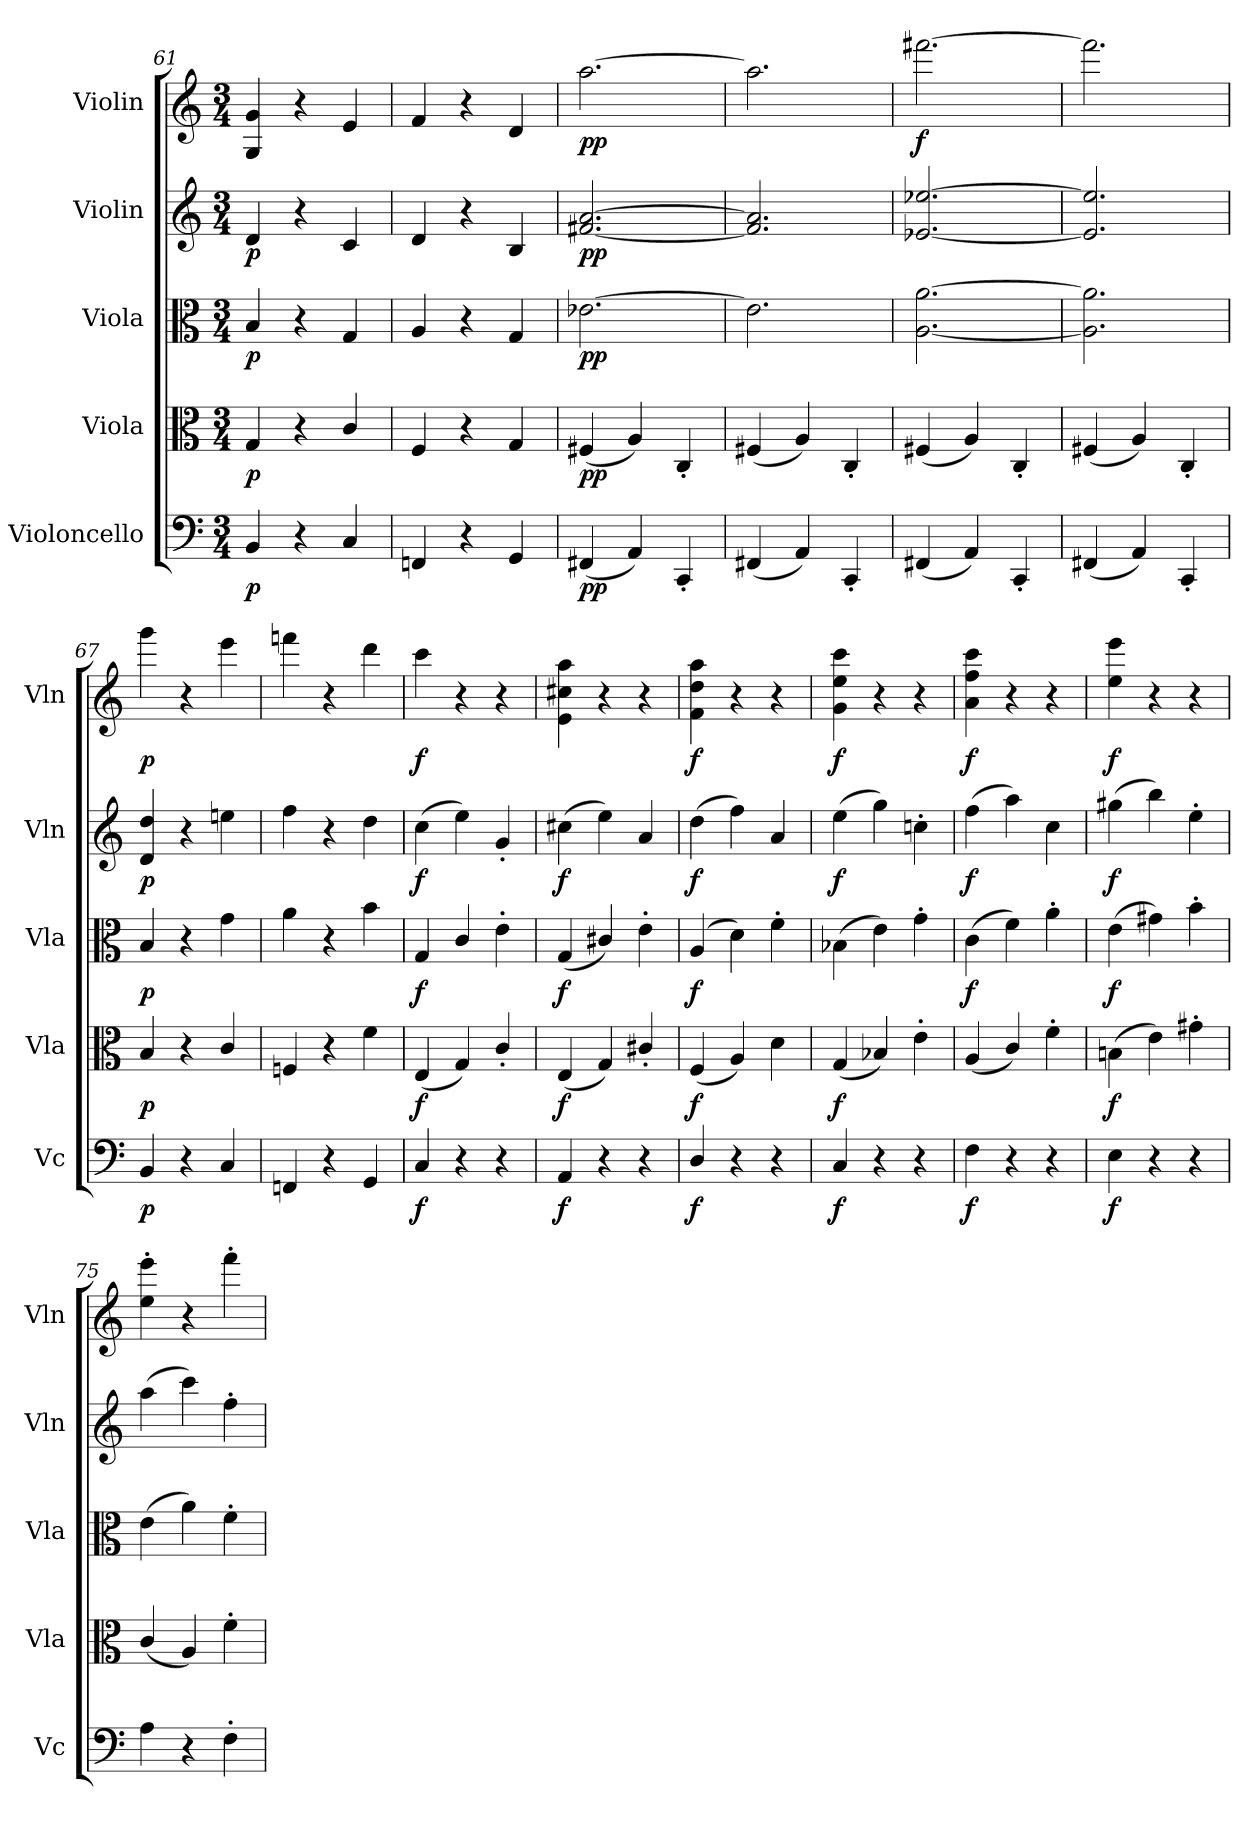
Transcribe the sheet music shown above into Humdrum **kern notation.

**kern	**dynam	**kern	**dynam	**kern	**dynam	**kern	**dynam	**kern	**dynam
*part5	*part5	*part4	*part4	*part3	*part3	*part2	*part2	*part1	*part1
*staff5	*staff5	*staff4	*staff4	*staff3	*staff3	*staff2	*staff2	*staff1	*staff1
*I"Violoncello	*	*I"Viola	*	*I"Viola	*	*I"Violin	*	*I"Violin	*
*I'Vc	*	*I'Vla	*	*I'Vla	*	*I'Vln	*	*I'Vln	*
*clefF4	*	*clefC3	*	*clefC3	*	*clefG2	*	*clefG2	*
*k[]	*	*k[]	*	*k[]	*	*k[]	*	*k[]	*
*M3/4	*	*M3/4	*	*M3/4	*	*M3/4	*	*M3/4	*
=61	=61	=61	=61	=61	=61	=61	=61	=61	=61
4BB/	p	4G/	p	4B/	p	4d/	p	4G/ 4g/	.
4r	.	4r	.	4r	.	4r	.	4r	.
4C/	.	4c/	.	4G/	.	4c/	.	4e/	.
=62	=62	=62	=62	=62	=62	=62	=62	=62	=62
4FFn/	.	4F/	.	4A/	.	4d/	.	4f/	.
4r	.	4r	.	4r	.	4r	.	4r	.
4GG/	.	4G/	.	4G/	.	4B/	.	4d/	.
=63	=63	=63	=63	=63	=63	=63	=63	=63	=63
(4FF#X/	pp	(4F#X/	pp	[2.e-X\	pp	[2.f#X/ [2.a/	pp	[2.aa\	pp
4AA/)	.	4A/)	.	.	.	.	.	.	.
4CC'/	.	4C'/	.	.	.	.	.	.	.
=64	=64	=64	=64	=64	=64	=64	=64	=64	=64
(4FF#X/	.	(4F#X/	.	2.e-\]	.	2.f#]/ 2.a]/	.	2.aa\]	.
4AA/)	.	4A/)	.	.	.	.	.	.	.
4CC'/	.	4C'/	.	.	.	.	.	.	.
=65	=65	=65	=65	=65	=65	=65	=65	=65	=65
(4FF#X/	.	(4F#X/	.	[2.A\ [2.a\	.	[2.e-X/ [2.ee-X/	.	[2.fff#X\	f
4AA/)	.	4A/)	.	.	.	.	.	.	.
4CC'/	.	4C'/	.	.	.	.	.	.	.
=66	=66	=66	=66	=66	=66	=66	=66	=66	=66
(4FF#X/	.	(4F#X/	.	2.A]\ 2.a]\	.	2.e-]/ 2.ee-]/	.	2.fff#\]	.
4AA/)	.	4A/)	.	.	.	.	.	.	.
4CC'/	.	4C'/	.	.	.	.	.	.	.
=67	=67	=67	=67	=67	=67	=67	=67	=67	=67
4BB/	p	4B/	p	4B/	p	4d/ 4dd/	p	4ggg\	p
4r	.	4r	.	4r	.	4r	.	4r	.
4C/	.	4c/	.	4g\	.	4een\	.	4eee\	.
=68	=68	=68	=68	=68	=68	=68	=68	=68	=68
4FFn/	.	4Fn/	.	4a\	.	4ff\	.	4fffn\	.
4r	.	4r	.	4r	.	4r	.	4r	.
4GG/	.	4f\	.	4b\	.	4dd\	.	4ddd\	.
=69	=69	=69	=69	=69	=69	=69	=69	=69	=69
4C/	f	(4E/	f	4G/	f	(4cc\	f	4ccc\	f
4r	.	4G/)	.	4c/	.	4ee\)	.	4r	.
4r	.	4c'/	.	4e'\	.	4g'/	.	4r	.
=70	=70	=70	=70	=70	=70	=70	=70	=70	=70
4AA/	f	(4E/	f	(4G/	f	(4cc#X\	f	4e\ 4cc#X\ 4aa\	.
4r	.	4G/)	.	4c#X/)	.	4ee\)	.	4r	.
4r	.	4c#X'/	.	4e'\	.	4a/	.	4r	.
=71	=71	=71	=71	=71	=71	=71	=71	=71	=71
4D/	f	(4F/	f	(4A/	f	(4dd\	f	4f\ 4dd\ 4aa\	f
4r	.	4A/)	.	4d\)	.	4ff\)	.	4r	.
4r	.	4d\	.	4f'\	.	4a/	.	4r	.
=72	=72	=72	=72	=72	=72	=72	=72	=72	=72
4C/	f	(4G/	f	(4B-X\	.	(4ee\	f	4g\ 4ee\ 4ccc\	f
4r	.	4B-X/)	.	4e\)	.	4gg\)	.	4r	.
4r	.	4e'\	.	4g'\	.	4ccn'\	.	4r	.
=73	=73	=73	=73	=73	=73	=73	=73	=73	=73
4F\	f	(4A/	.	(4c\	f	(4ff\	f	4a\ 4ff\ 4ccc\	f
4r	.	4c/)	.	4f\)	.	4aa\)	.	4r	.
4r	.	4f'\	.	4a'\	.	4cc\	.	4r	.
=74	=74	=74	=74	=74	=74	=74	=74	=74	=74
4E\	f	(4Bn\	f	(4e\	f	(4gg#X\	f	4ee\ 4eee\	f
4r	.	4e\)	.	4g#X\)	.	4bb\)	.	4r	.
4r	.	4g#X'\	.	4b'\	.	4ee'\	.	4r	.
=75	=75	=75	=75	=75	=75	=75	=75	=75	=75
4A\	.	(4c/	.	(4e\	.	(4aa\	.	4ee'\ 4eee'\	.
4r	.	4A/)	.	4a\)	.	4ccc\)	.	4r	.
4F'\	.	4f'\	.	4f'\	.	4ff'\	.	4fff'\	.
=	=	=	=	=	=	=	=	=	=
*-	*-	*-	*-	*-	*-	*-	*-	*-	*-
